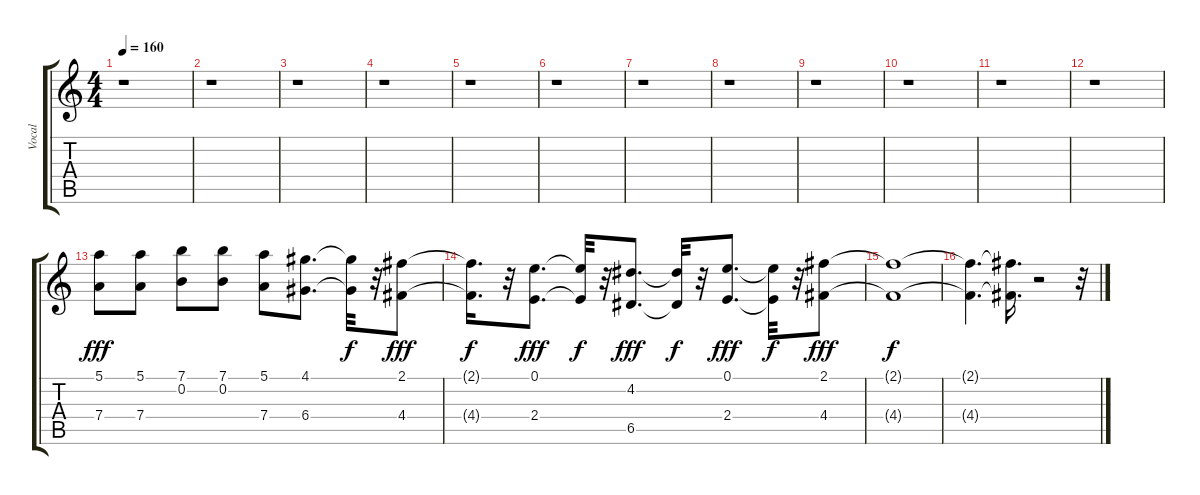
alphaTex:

\track ("Vocal" "Vocal") {instrument distortionguitar}
\staff {score tabs}
\tuning (E4 B3 G3 D3 A2 E2) {hide}
\ts (4 4)
\tempo 160
\clef g2
\ks c
r.1{dy f} |
r.1 |
r.1 |
r.1 |
r.1 |
r.1 |
r.1 |
r.1 |
r.1 |
r.1 |
r.1 |
r.1 |
(5.1 7.4).8{dy fff} (5.1 7.4).8 (7.1 0.2).8 (7.1 0.2).8 (5.1 7.4).8 (4.1 6.4).8{d} (4.1{t} 6.4{t}).32{dy f} r.32 (2.1 4.4).8{dy fff} |
(2.1{t} 4.4{t}).16{d dy f} r.32 (0.1 2.4).8{d dy fff} (0.1{t} 2.4{t}).32{dy f} r.32 (4.2 6.5).8{d dy fff} (4.2{t} 6.5{t}).32{dy f} r.32 (0.1 2.4).8{d dy fff} (0.1{t} 2.4{t}).32{dy f} r.32 (2.1 4.4).8{dy fff} |
(2.1{t} 4.4{t}).1{dy f} |
(2.1{t} 4.4{t}).4{d} (2.1{t} 4.4{t}).16{d} r.2 r.32
